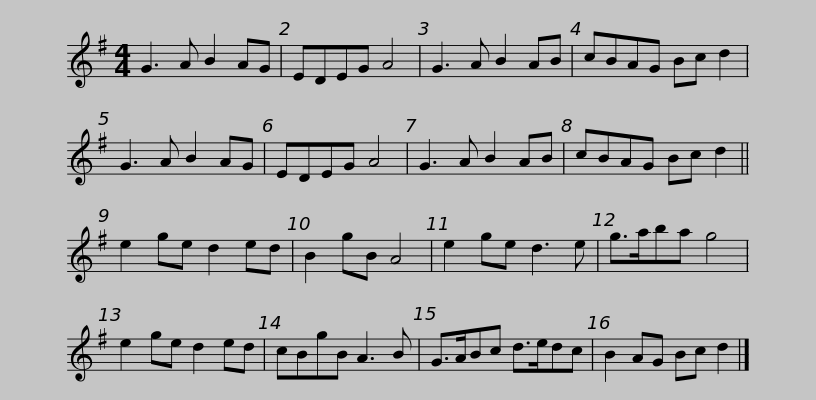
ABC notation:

X:1
L:1/8
M:4/4
I:linebreak $
K:G
V:1 treble
V:1
 G3 A B2 AG | EDEG A4 | G3 A B2 AB | cBAG Bc d2 | G3 A B2 AG | %5
 EDEG A4 | G3 A B2 AB |$ cBAG Bc d2 || e2 ge d2 ed | B2 gB A4 | %10
 e2 ge d3 e | g>aba g4 | e2 ge d2 ed | cBgB A3 B |$ G>ABc d>edc | %15
 B2 AG Bc d2 |] %16
